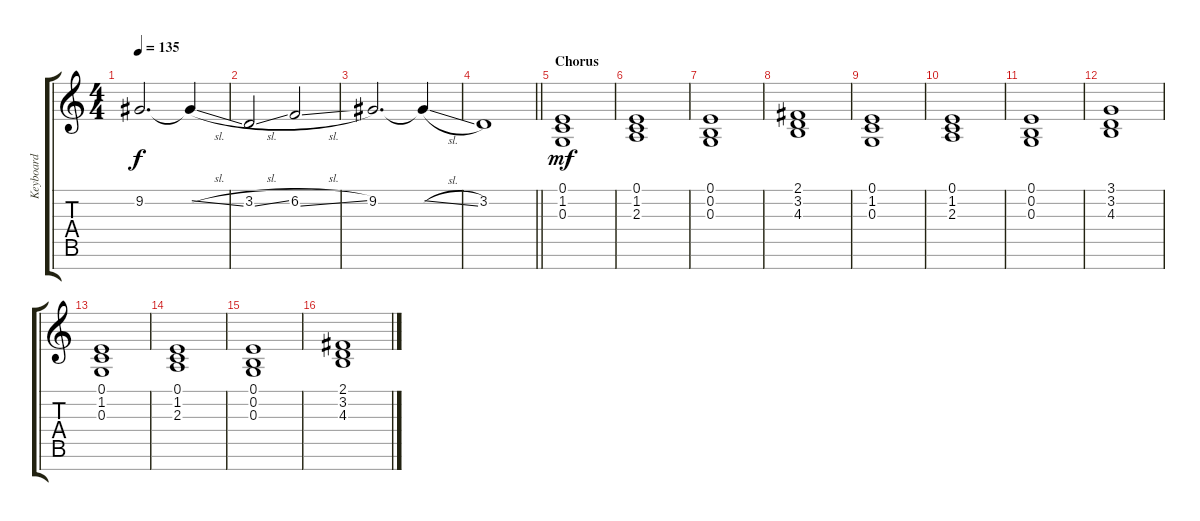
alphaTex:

\track ("Keyboard" "Keyboard") {instrument stringensemble1}
\staff {score tabs}
\tuning (E4 B3 G3 D3 A2 E2 B1) {hide}
\ts (4 4)
\tempo 135
\clef g2
\ks c
9.2.2{d dy f} 9.2{sl t}.4 |
3.2{sl}.2 6.2{sl}.2 |
9.2.2{d} 9.2{sl t}.4 |
\barLineRight lightlight
3.2.1 |
\section ("" "Chorus")
(0.1 1.2 0.3).1{dy mf} |
(0.1 1.2 2.3).1 |
(0.1 0.2 0.3).1 |
(2.1 3.2 4.3).1 |
(0.1 1.2 0.3).1 |
(0.1 1.2 2.3).1 |
(0.1 0.2 0.3).1 |
(3.1 3.2 4.3).1 |
(0.1 1.2 0.3).1 |
(0.1 1.2 2.3).1 |
(0.1 0.2 0.3).1 |
(2.1 3.2 4.3).1
